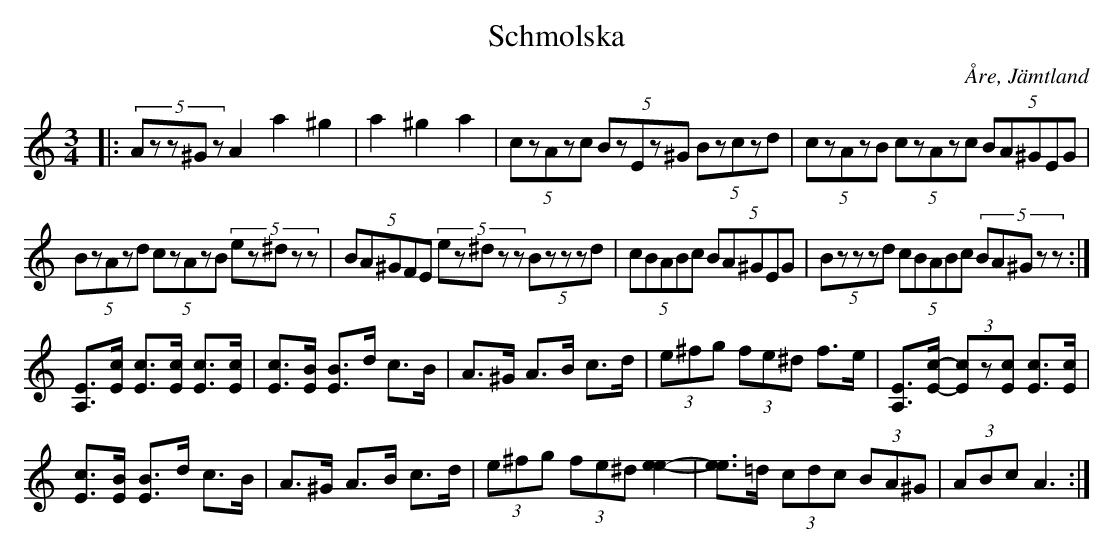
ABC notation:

X:1
T:Schmolska
O:Åre, Jämtland
M:3/4
L:1/8
K:Am
|: (5:2Azz^Gz A2 a2 ^g2|a2 ^g2 a2|  (5:2czAzc (5:2BzEz^G (5:2Bzczd|  (5:2czAzB (5:2czAzc (5:2BA^GEG|
 (5:2BzAzd (5:2czAzB (5:2ez^dzz|  (5:2BA^GFE (5:2ez^dzz (5:2Bzzzd|  (5:2cBABc (5:2BA^GEG | (5:2Bzzzd (5:2cBABc (5:2BA^Gzz  :|
[EA,]>[cE] [cE]>[cE] [cE]>[cE] | [cE]>[BE] [BE]>d c>B | A>^G A>B c>d | (3e^fg (3fe^d f>e | [EA,]>[c-E-] (3[cE]z[cE] [cE]>[cE] |
[cE]>[BE] [BE]>d c>B | A>^G A>B c>d | (3e^fg (3fe^d [e2-e2-] | [ee]>=d (3cdc (3BA^G | (3ABc A3 :|]
